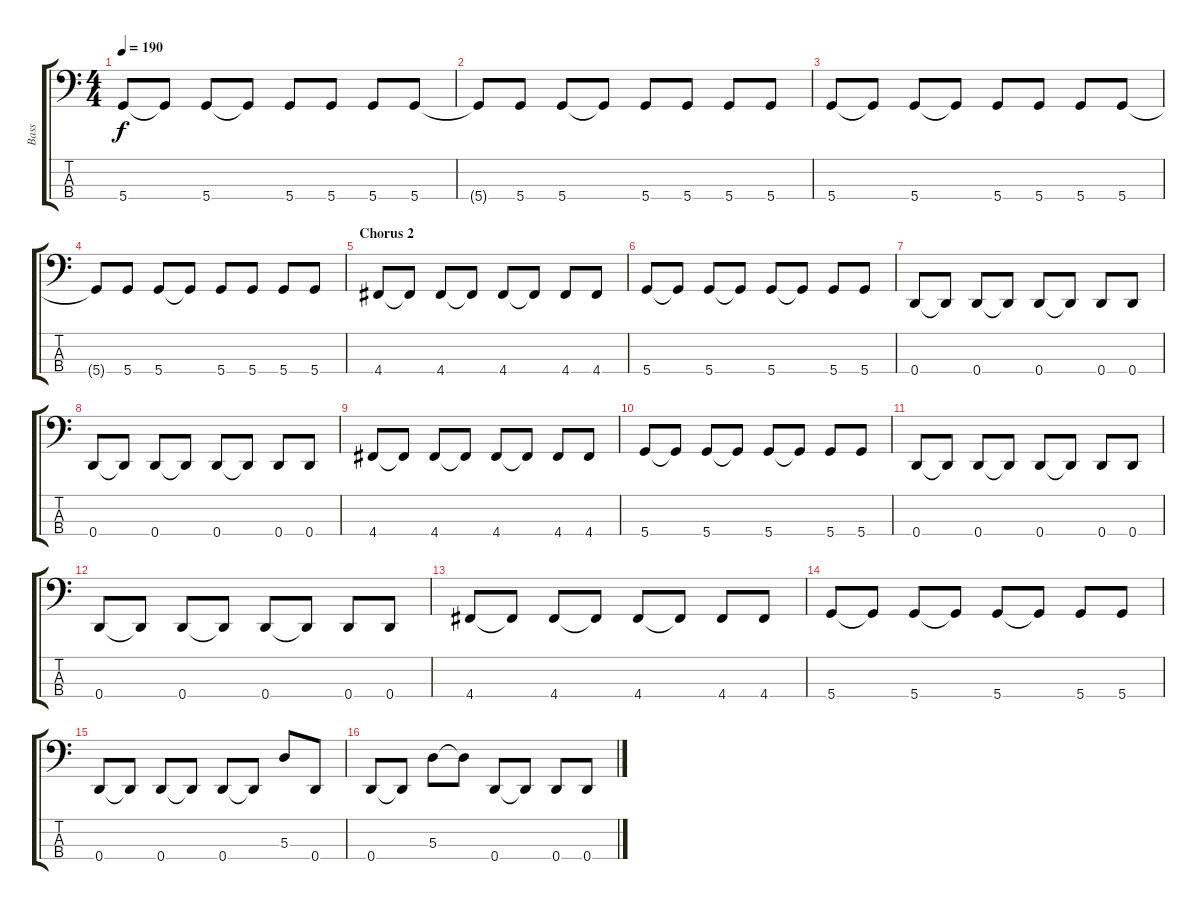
\track ("Bass" "Bass") {instrument electricbassfinger}
\staff {score tabs}
\tuning (G2 D2 A1 D1) {hide}
\ts (4 4)
\tempo 190
\clef f4
\ks c
5.4.8{dy f} 5.4{t}.8 5.4.8 5.4{t}.8 5.4.8 5.4.8 5.4.8 5.4.8 |
5.4{t}.8 5.4.8 5.4.8 5.4{t}.8 5.4.8 5.4.8 5.4.8 5.4.8 |
5.4.8 5.4{t}.8 5.4.8 5.4{t}.8 5.4.8 5.4.8 5.4.8 5.4.8 |
5.4{t}.8 5.4.8 5.4.8 5.4{t}.8 5.4.8 5.4.8 5.4.8 5.4.8 |
\section ("" "Chorus 2")
4.4.8 4.4{t}.8 4.4.8 4.4{t}.8 4.4.8 4.4{t}.8 4.4.8 4.4.8 |
5.4.8 5.4{t}.8 5.4.8 5.4{t}.8 5.4.8 5.4{t}.8 5.4.8 5.4.8 |
0.4.8 0.4{t}.8 0.4.8 0.4{t}.8 0.4.8 0.4{t}.8 0.4.8 0.4.8 |
0.4.8 0.4{t}.8 0.4.8 0.4{t}.8 0.4.8 0.4{t}.8 0.4.8 0.4.8 |
4.4.8 4.4{t}.8 4.4.8 4.4{t}.8 4.4.8 4.4{t}.8 4.4.8 4.4.8 |
5.4.8 5.4{t}.8 5.4.8 5.4{t}.8 5.4.8 5.4{t}.8 5.4.8 5.4.8 |
0.4.8 0.4{t}.8 0.4.8 0.4{t}.8 0.4.8 0.4{t}.8 0.4.8 0.4.8 |
0.4.8 0.4{t}.8 0.4.8 0.4{t}.8 0.4.8 0.4{t}.8 0.4.8 0.4.8 |
4.4.8 4.4{t}.8 4.4.8 4.4{t}.8 4.4.8 4.4{t}.8 4.4.8 4.4.8 |
5.4.8 5.4{t}.8 5.4.8 5.4{t}.8 5.4.8 5.4{t}.8 5.4.8 5.4.8 |
0.4.8 0.4{t}.8 0.4.8 0.4{t}.8 0.4.8 0.4{t}.8 5.3.8 0.4.8 |
0.4.8 0.4{t}.8 5.3.8 5.3{t}.8 0.4.8 0.4{t}.8 0.4.8 0.4.8
